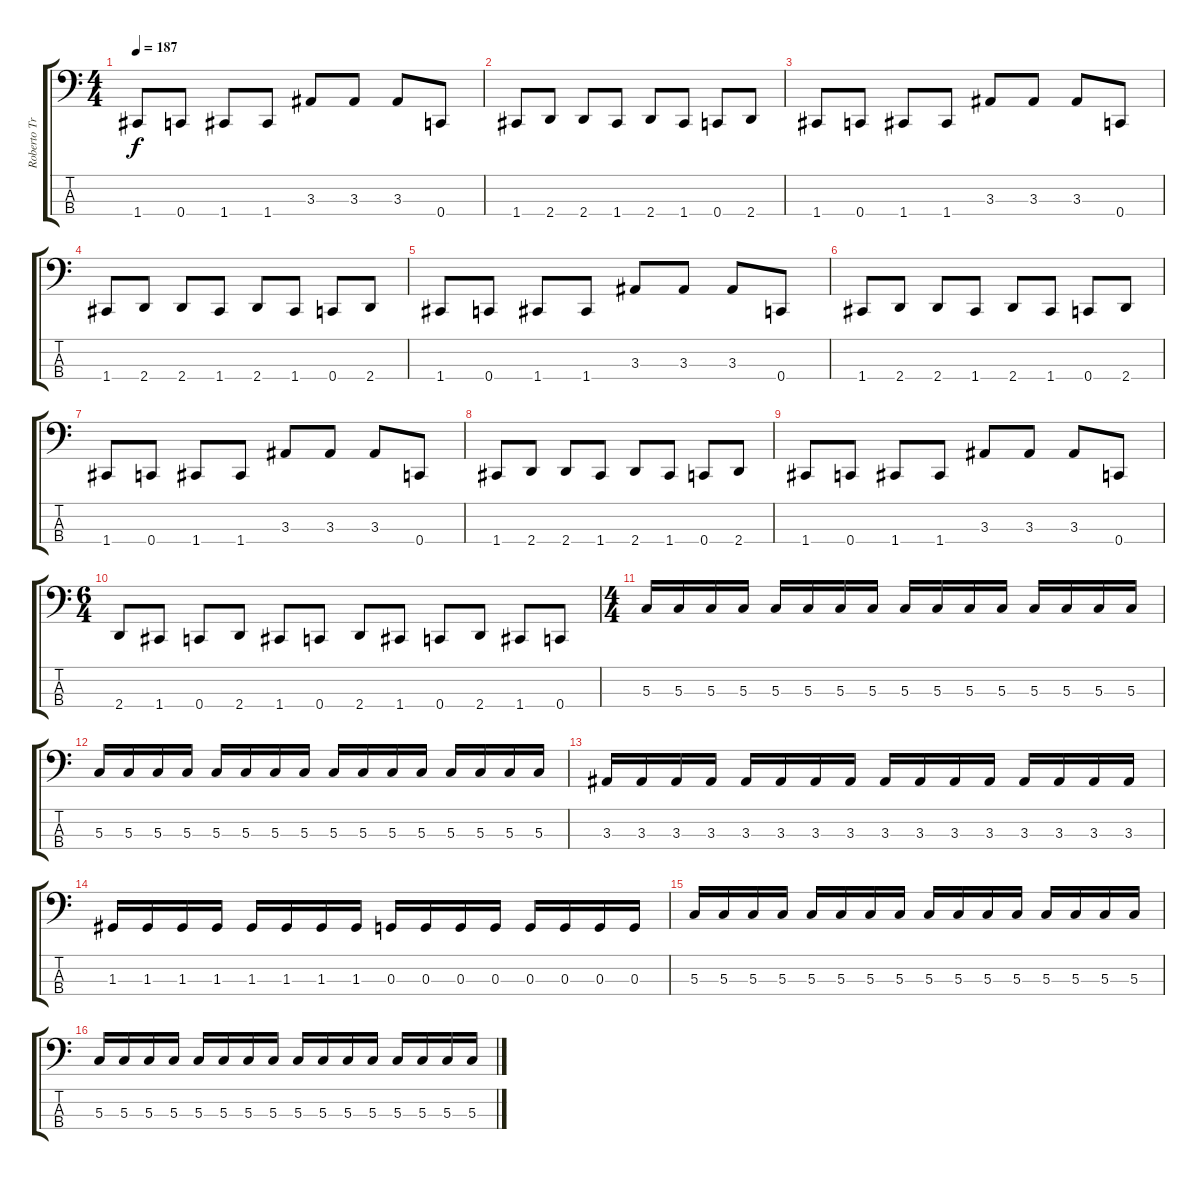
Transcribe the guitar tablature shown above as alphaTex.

\track ("Roberto Trujillo" "Roberto Tr") {instrument electricbassfinger}
\staff {score tabs}
\tuning (F2 C2 G1 C1) {hide}
\ts (4 4)
\tempo 187
\clef f4
\ks c
1.4.8{dy f} 0.4.8 1.4.8 1.4.8 3.3.8 3.3.8 3.3.8 0.4.8 |
1.4.8 2.4.8 2.4.8 1.4.8 2.4.8 1.4.8 0.4.8 2.4.8 |
1.4.8 0.4.8 1.4.8 1.4.8 3.3.8 3.3.8 3.3.8 0.4.8 |
1.4.8 2.4.8 2.4.8 1.4.8 2.4.8 1.4.8 0.4.8 2.4.8 |
1.4.8 0.4.8 1.4.8 1.4.8 3.3.8 3.3.8 3.3.8 0.4.8 |
1.4.8 2.4.8 2.4.8 1.4.8 2.4.8 1.4.8 0.4.8 2.4.8 |
1.4.8 0.4.8 1.4.8 1.4.8 3.3.8 3.3.8 3.3.8 0.4.8 |
1.4.8 2.4.8 2.4.8 1.4.8 2.4.8 1.4.8 0.4.8 2.4.8 |
1.4.8 0.4.8 1.4.8 1.4.8 3.3.8 3.3.8 3.3.8 0.4.8 |
\ts (6 4)
2.4.8 1.4.8 0.4.8 2.4.8 1.4.8 0.4.8 2.4.8 1.4.8 0.4.8 2.4.8 1.4.8 0.4.8 |
\ts (4 4)
5.3.16 5.3.16 5.3.16 5.3.16 5.3.16 5.3.16 5.3.16 5.3.16 5.3.16 5.3.16 5.3.16 5.3.16 5.3.16 5.3.16 5.3.16 5.3.16 |
5.3.16 5.3.16 5.3.16 5.3.16 5.3.16 5.3.16 5.3.16 5.3.16 5.3.16 5.3.16 5.3.16 5.3.16 5.3.16 5.3.16 5.3.16 5.3.16 |
3.3.16 3.3.16 3.3.16 3.3.16 3.3.16 3.3.16 3.3.16 3.3.16 3.3.16 3.3.16 3.3.16 3.3.16 3.3.16 3.3.16 3.3.16 3.3.16 |
1.3.16 1.3.16 1.3.16 1.3.16 1.3.16 1.3.16 1.3.16 1.3.16 0.3.16 0.3.16 0.3.16 0.3.16 0.3.16 0.3.16 0.3.16 0.3.16 |
5.3.16 5.3.16 5.3.16 5.3.16 5.3.16 5.3.16 5.3.16 5.3.16 5.3.16 5.3.16 5.3.16 5.3.16 5.3.16 5.3.16 5.3.16 5.3.16 |
5.3.16 5.3.16 5.3.16 5.3.16 5.3.16 5.3.16 5.3.16 5.3.16 5.3.16 5.3.16 5.3.16 5.3.16 5.3.16 5.3.16 5.3.16 5.3.16
